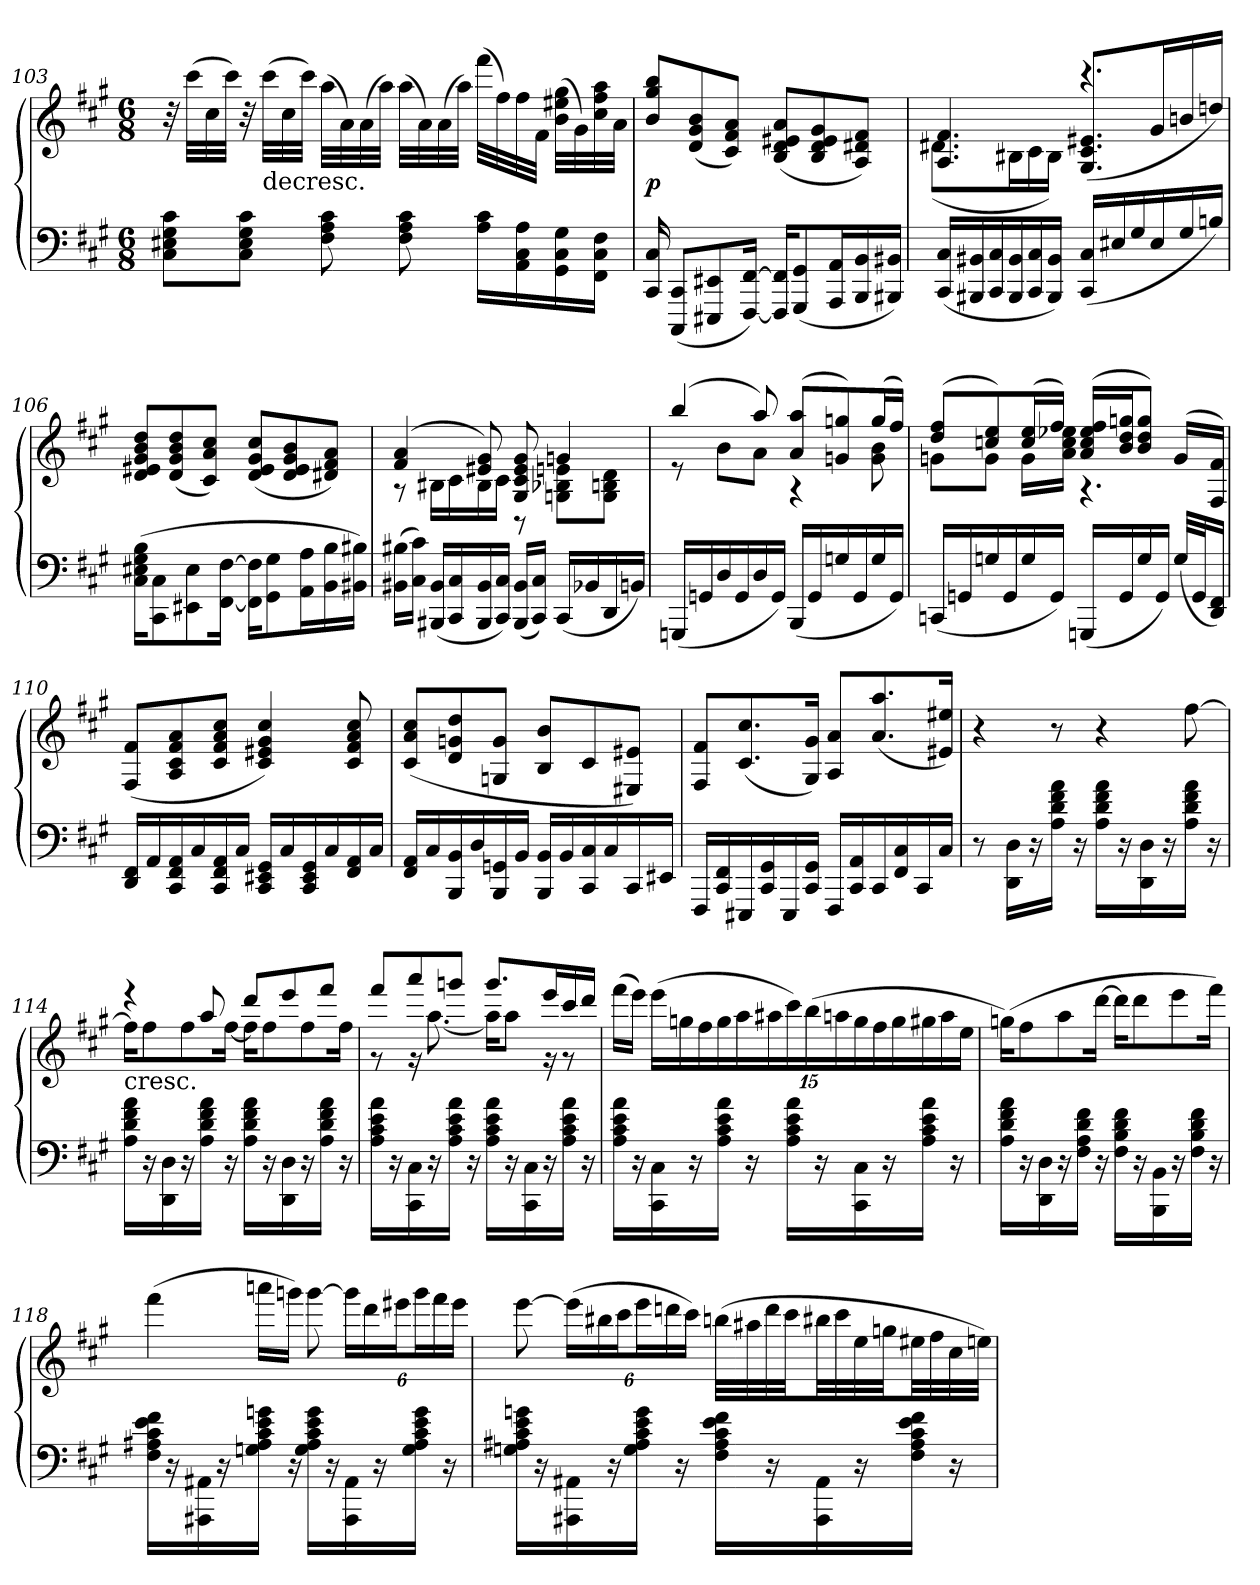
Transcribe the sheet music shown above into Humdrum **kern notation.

**kern	**kern	**dynam
*part1	*part1	*part1
*staff2	*staff1	*staff1/2
*clefF4	*clefG2	*
*k[f#c#g#]	*k[f#c#g#]	*
*M6/8	*M6/8	*
=103	=103	=103
8C#\ 8E#X\ 8G#\ 8c#\L	32r	.
.	(32ccc#\LLL	.
.	32cc#\	.
.	32ccc#\JJJ)	.
8C#\ 8E#\ 8G#\ 8c#\J	32r	.
!	!LO:TX:c:t=decresc.	!
.	(32ccc#\LLL	.
.	32cc#\	.
.	32ccc#\JJJ)	.
8F#\ 8A\ 8c#\	(32aa\LLL	.
.	32a\)	.
.	(32a\	.
.	32aa\JJJ)	.
8F#\ 8A\ 8c#\	(32aa\LLL	.
.	32a\)	.
.	(32a\	.
.	32aa\JJJ)	.
16A\ 16c#\LL	(32fff#\LLL	.
.	32ff#\)	.
16AA\ 16C#\ 16A\	32ff#\	.
.	32f#\JJJ	.
16GG#\ 16C#\ 16G#\	(32b\ 32ee#X\ 32gg#\LLL	.
.	32g#\)	.
16FF#\ 16C#\ 16F#\JJ	32cc#\ 32ff#\ 32aa\	.
.	32a\JJJ	.
=104	=104	=104
16CC#/ 16C#/	8b/ 8gg#/ 8bb/L	p
(8CCC#/ 8CC#/L	.	.
.	(8d/ 8g#/ 8b/	.
8EEE#X/ 8EE#X/	.	.
.	8c#/ 8f#/ 8a/J)	.
[16FFF#/ [16FF#/Jk)	.	.
16FFF#]/ 16FF#]/KL	(8B/ 8d/ 8e#X/ 8a/L	.
(8GGG#/ 8GG#/	.	.
.	8B/ 8d/ 8e#/ 8g#/	.
16AAA/ 16AA/L	.	.
16BBB/ 16BB/	8A/ 8d#X/ 8f#/J)	.
16BBB#X/ 16BB#X/JJ)	.	.
=105	=105	=105
*	*^	*
(16CC#/ 16C#/LL	4.A/ 4.f#/	(8.d#X\L	.
16BBB#X/ 16BB#X/	.	.	.
16CC#/ 16C#/	.	.	.
16BBB#/ 16BB#/	.	16B#X\L	.
16CC#/ 16C#/	.	16c#\	.
16BBB#/ 16BB#/JJ)	.	16B#\JJ)	.
(16CC#/ 16C#/LL	4.r	(8.G#/ 8.c#/ 8.e#X/L	.
16E#X/	.	.	.
16G#/	.	.	.
16E#/	.	16g#/L	.
16G#/	.	16bn/	.
16Bn/JJ)	.	16ddn/JJ)	.
*	*v	*v	*
=106	=106	=106
(16C#\ 16E#X\ 16G#\ 16B\KL	8d/ 8e#X/ 8g#/ 8b/ 8dd/L	.
8CC#\ 8C#\	.	.
.	(8d/ 8g#/ 8b/ 8dd/	.
8EE#X\ 8E#\	.	.
.	8c#/ 8a/ 8cc#/J)	.
[16FF#\ [16F#\Jk	.	.
16FF#]\ 16F#]\KL	(8d/ 8e#/ 8g#/ 8cc#/L	.
8GG#\ 8G#\	.	.
.	8d/ 8e#/ 8g#/ 8b/	.
16AA\ 16A\L	.	.
16BB\ 16B\	8d#X/ 8f#/ 8a/J)	.
16BB#X\ 16B#X\JJ)	.	.
=107	=107	=107
*	*^	*
(16BB#X\ 16B#X\LL	(4f#/ 4a/	8r	.
16C#\ 16c#\JJ)	.	.	.
(16BBB#X/ 16BB#/LL	.	16B#X\LL	.
16CC#/ 16C#/	.	16c#\	.
16BBB#/ 16BB#/	8e#X/ 8g#/)	16B#\	.
16CC#/ 16C#/JJ)	.	16c#\JJ	.
(16BBB#/ 16BB#/LL	8G#/ 8c#/ 8e#/ 8g#/	8r	.
16CC#/ 16C#/JJ)	.	.	.
(16CC#/LL	4gn/	8Gn\ 8B-X\ 8en\L	.
16BB-X/	.	.	.
16DD/	.	8G\ 8Bn\ 8d\J	.
16BBn/JJ)	.	.	.
=108	=108	=108	=108
(16GGGn/LL	(4bb/	8r	.
16GGn/	.	.	.
16D/	.	8b\L	.
16GG/	.	.	.
16D/	8aa/)	8a\J	.
16GG/JJ)	.	.	.
(16BBB/LL	(8a/ 8aa/L	4r	.
16GG/	.	.	.
16Gn/	8gn/ 8ggn/)	.	.
16GG/	.	.	.
16G/	(16gg/L	8g\ 8b\	.
16GG/JJ)	16ff#/JJ)	.	.
=109	=109	=109	=109
(16CCn/LL	(8dd/ 8ff#/L	8gn\L	.
16GGn/	.	.	.
16Gn/	8ccn/ 8ee/)	8g\J	.
16GG/	.	.	.
16G/	(16cc/ 16ee/L	16g\LL	.
16GG/JJ)	16ff#/JJ)	16a\ 16cc\ 16ee-X\JJ	.
(16GGGn/LL	(16a/ 16cc/ 16ee-/ 16ff#/LL	4.r	.
16GG/	16b/ 16dd/ 16ggn/J	.	.
16G/	8b/ 8dd/ 8gg/J)	.	.
16GG/JJ)	.	.	.
(32G/LLL	(16g/LL	.	.
32GG/J	.	.	.
16DD/ 16FF#/JJ)	16F#/ 16f#/JJ)	.	.
*	*v	*v	*
=110	=110	=110
16DD/ 16FF#/LL	(8F#/ 8f#/L	.
16AA/	.	.
16CC#/ 16FF#/ 16AA/	8A/ 8c#/ 8f#/ 8a/	.
16C#/	.	.
16CC#/ 16FF#/ 16AA/	8c#/ 8f#/ 8a/ 8cc#/J	.
16C#/JJ	.	.
16CC#/ 16EE#X/ 16GG#/LL	4c#/ 4e#X/ 4g#/ 4cc#/)	.
16C#/	.	.
16CC#/ 16EE#/ 16GG#/	.	.
16C#/	.	.
16FF#/ 16AA/	8c#/ 8f#/ 8a/ 8cc#/	.
16C#/JJ	.	.
=111	=111	=111
16FF#/ 16AA/LL	(8c#/ 8a/ 8cc#/L	.
16C#/	.	.
16BBB/ 16BB/	8d/ 8gn/ 8dd/	.
16D/	.	.
16BBB/ 16GGn/	8Gn/ 8g/J	.
16BB/JJ	.	.
16BBB/ 16BB/LL	8B/ 8b/L	.
16BB/	.	.
16CC#/ 16C#/	8c#/	.
16C#/	.	.
16CC#/	8E#X/ 8e#X/J)	.
16EE#X/JJ	.	.
=112	=112	=112
16FFF#/LL	8F#/ 8f#/L	.
16CC#/ 16FF#/	.	.
16EEE#X/	(8.c#/ 8.cc#/	.
16CC#/ 16GG#/	.	.
16EEE#/	.	.
16CC#/ 16GG#/JJ	16G#/ 16g#/Jk)	.
16FFF#/LL	8A/ 8a/L	.
16CC#/ 16AA/	.	.
16CC#/	(8.a/ 8.aa/	.
16FF#/ 16C#/	.	.
16CC#/	.	.
16C#/JJ	16e#X/ 16ee#X/Jk)	.
=113	=113	=113
8r	4r	.
16DD\ 16D\LL	.	.
16r	.	.
16A\ 16d\ 16f#\ 16a\JJ	8r	.
16r	.	.
16A\ 16d\ 16f#\ 16a\LL	4r	.
16r	.	.
16DD\ 16D\	.	.
16r	.	.
16A\ 16d\ 16f#\ 16a\JJ	[8ff#\	.
16r	.	.
=114	=114	=114
*	*^	*
!	!LO:TX:c:t=cresc.	!	!
16A\ 16d\ 16f#\ 16a\LL	4r	16ff#\KL]	.
16r	.	8ff#\	.
16DD\ 16D\	.	.	.
16r	.	8ff#\	.
16A\ 16d\ 16f#\ 16a\JJ	8aa/	.	.
16r	.	[16ff#\Jk	.
16A\ 16d\ 16f#\ 16a\LL	8ddd/L	16ff#\KL]	.
16r	.	8ff#\	.
16DD\ 16D\	8eee/	.	.
16r	.	8ff#\	.
16A\ 16d\ 16f#\ 16a\JJ	8fff#/J	.	.
16r	.	16ff#\Jk	.
=115	=115	=115	=115
16A\ 16c#\ 16e\ 16a\LL	8fff#/L	8r	.
16r	.	.	.
16CC#\ 16C#\	8aaa/	16r	.
16r	.	[8.aa\	.
16A\ 16c#\ 16e\ 16a\JJ	8gggn/J	.	.
16r	.	.	.
16A\ 16c#\ 16e\ 16a\LL	8.ggg/L	16aa\KL]	.
16r	.	8aa\J	.
16CC#\ 16C#\	.	.	.
16r	16eee/L	16r	.
16A\ 16c#\ 16e\ 16a\JJ	16ccc#/	8r	.
16r	16ddd/JJ	.	.
*	*v	*v	*
=116	=116	=116
16A\ 16c#\ 16e\ 16a\LL	(16fff#\LL	.
16r	16eee\JJ)	.
16CC#\ 16C#\	(24eee\LL	.
.	24ggn\	.
16r	.	.
.	24ff#\	.
16A\ 16c#\ 16e\ 16a\JJ	24gg\	.
.	24aa\	.
16r	.	.
.	24aa#X\	.
16A\ 16c#\ 16e\ 16a\LL	24ccc#\)	.
.	(24bb\	.
16r	.	.
.	24aan\	.
16CC#\ 16C#\	24gg\	.
.	24ff#\	.
16r	.	.
.	24gg\	.
16A\ 16c#\ 16e\ 16a\JJ	24gg#X\	.
.	24aa\	.
16r	.	.
.	24ee\JJ	.
=117	=117	=117
16A\ 16d\ 16f#\ 16a\LL	(16ggn\KL)	.
16r	8ff#\	.
16DD\ 16D\	.	.
16r	8aa\	.
16F#\ 16A\ 16d\ 16f#\JJ	.	.
16r	[16ddd\Jk	.
16F#\ 16B\ 16d\ 16f#\LL	16ddd\KL]	.
16r	8ddd\	.
16BBB\ 16BB\	.	.
16r	8eee\	.
16F#\ 16B\ 16d\ 16f#\JJ	.	.
16r	16fff#\Jk)	.
=118	=118	=118
16F#\ 16A#X\ 16c#\ 16e\ 16f#\LL	(4fff#\	.
16r	.	.
16AAA#X\ 16AA#X\	.	.
16r	.	.
16Gn\ 16A#\ 16c#\ 16e\ 16gn\JJ	16aaan\LL	.
16r	16gggn\JJ)	.
16G\ 16A#\ 16c#\ 16e\ 16g\LL	[8ggg\	.
16r	.	.
16AAA#\ 16AA#\	24ggg\LL]	.
.	24ddd\	.
16r	.	.
.	24eee#X\J	.
16G\ 16A#\ 16c#\ 16e\ 16g\JJ	24ggg\L	.
.	24fff#\	.
16r	.	.
.	24eee#\JJ	.
=119	=119	=119
16Gn\ 16A#X\ 16c#\ 16e\ 16gn\LL	[8eee\	.
16r	.	.
16AAA#X\ 16AA#X\	(24eee\LL]	.
.	24bb#X\	.
16r	.	.
.	24ccc#\J	.
16G\ 16A#\ 16c#\ 16e\ 16g\JJ	24eee\L	.
.	24dddn\	.
16r	.	.
.	24ccc#\JJ)	.
16F#\ 16A#\ 16c#\ 16e\ 16f#\LL	(32bbn\LLL	.
.	32aa#X\	.
16r	32ddd\	.
.	32ccc#\JJ	.
16AAA#\ 16AA#\	32bb#X\LL	.
.	32ccc#\	.
16r	32ee\	.
.	32ggn\JJ	.
16F#\ 16A#\ 16c#\ 16e\ 16f#\JJ	32ee#X\LL	.
.	32ff#\	.
16r	32cc#\	.
.	32een\JJJ)	.
=	=	=
*-	*-	*-
